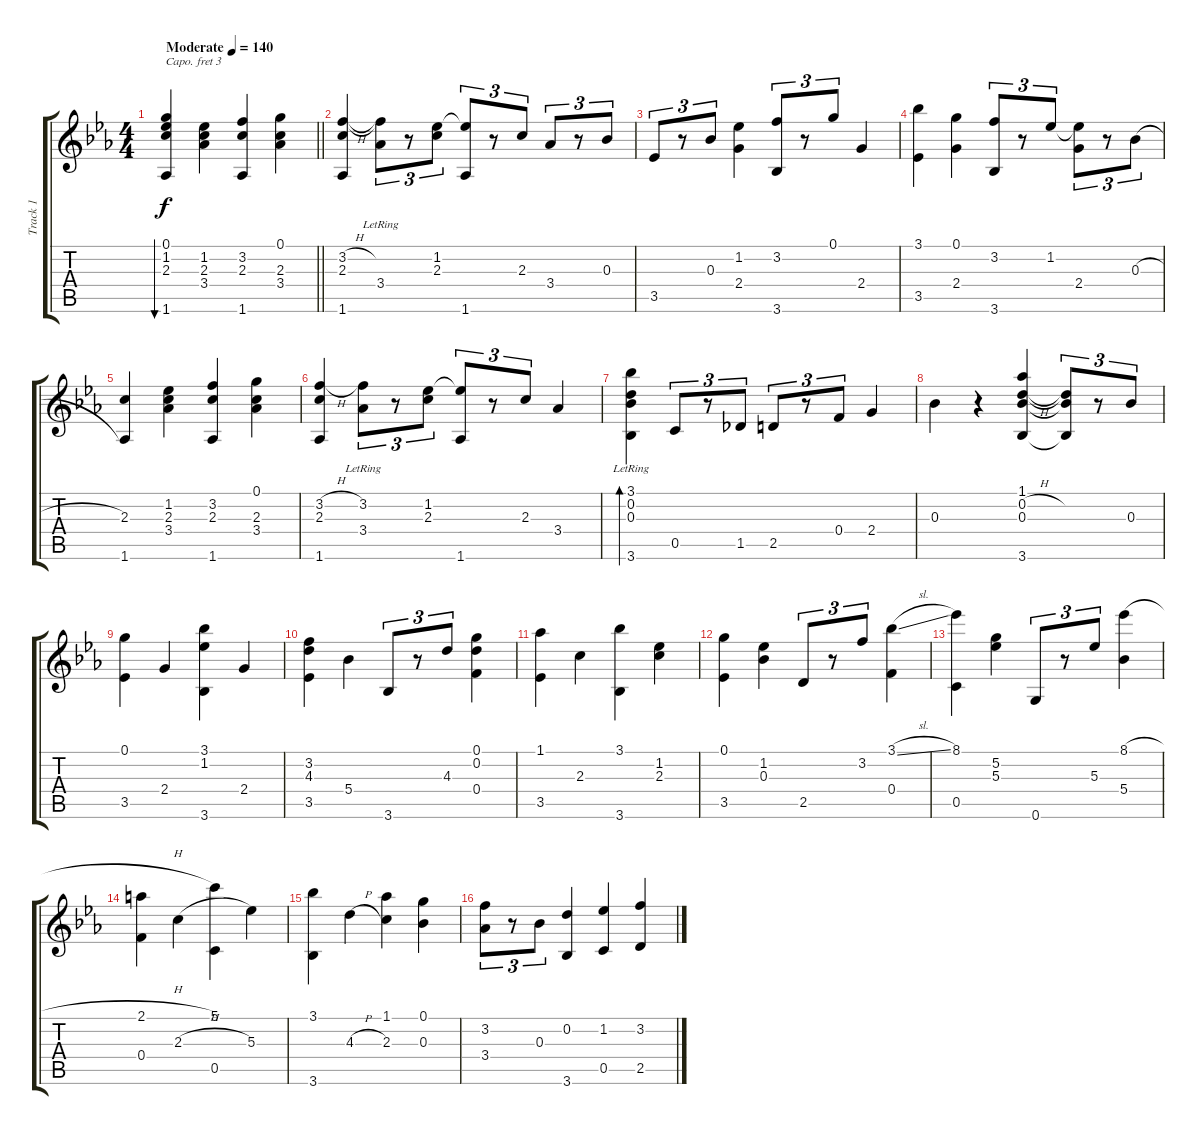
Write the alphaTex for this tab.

\track ("Track 1" "Track 1") {instrument acousticguitarsteel}
\staff {score tabs}
\capo 3
\tuning (E4 B3 G3 D3 A2 E2) {hide}
\ts (4 4)
\tempo (140 "Moderate")
\clef g2
\barLineRight lightlight
\ks eb
(0.1 1.2 2.3 1.6).4{bu 480 dy f instrument acousticguitarsteel} (1.2 2.3 3.4).4 (3.2 2.3 1.6).4 (0.1 2.3 3.4).4 |
(3.2{h} 2.3 1.6).4 (3.2{t} 3.4{lr}).8{tu (3 2)} r.8{tu (3 2)} (1.2 2.3).8{tu (3 2)} (1.2{t} 1.6).8{tu (3 2)} r.8{tu (3 2)} 2.3.8{tu (3 2)} 3.4.8{tu (3 2)} r.8{tu (3 2)} 0.3.8{tu (3 2)} |
3.5.8{tu (3 2)} r.8{tu (3 2)} 0.3.8{tu (3 2)} (1.2 2.4).4 (3.2 3.6).8{tu (3 2)} r.8{tu (3 2)} 0.1.8{tu (3 2)} 2.4.4 |
(3.1 3.5).4 (0.1 2.4).4 (3.2 3.6).8{tu (3 2)} r.8{tu (3 2)} 1.2.8{tu (3 2)} (1.2{t} 2.4).8{tu (3 2)} r.8{tu (3 2)} 0.3{h}.8{tu (3 2)} |
(2.3 1.6).4 (1.2 2.3 3.4).4 (3.2 2.3 1.6).4 (0.1 2.3 3.4).4 |
(3.2{h} 2.3 1.6).4 (3.2 3.4{lr}).8{tu (3 2)} r.8{tu (3 2)} (1.2 2.3).8{tu (3 2)} (1.2{t} 1.6).8{tu (3 2)} r.8{tu (3 2)} 2.3.8{tu (3 2)} 3.4.4 |
(3.1{lr} 0.2{lr} 0.3{lr} 3.6{lr}).4{bd 480} 0.5.8{tu (3 2)} r.8{tu (3 2)} 1.5.8{tu (3 2)} 2.5.8{tu (3 2)} r.8{tu (3 2)} 0.4.8{tu (3 2)} 2.4.4 |
0.3.4 r.4 (1.1 0.2{h} 0.3 3.6).4 (0.2{t} 0.3{t} 3.6{t}).8{tu (3 2)} r.8{tu (3 2)} 0.3.8{tu (3 2)} |
(0.1 3.5).4 2.4.4 (3.1 1.2 3.6).4 2.4.4 |
(3.2 4.3 3.5).4 5.4.4 3.6.8{tu (3 2)} r.8{tu (3 2)} 4.3.8{tu (3 2)} (0.1 0.2 0.4).4 |
(1.1 3.5).4 2.3.4 (3.1 3.6).4 (1.2 2.3).4 |
(0.1 3.5).4 (1.2 0.3).4 2.5.8{tu (3 2)} r.8{tu (3 2)} 3.2.8{tu (3 2)} (3.1{sl} 0.4).4 |
(8.1 0.5).4 (5.2 5.3).4 0.6.8{tu (3 2)} r.8{tu (3 2)} 5.3.8{tu (3 2)} (8.1{h} 5.4).4 |
(2.1{h} 0.4).4 2.3{h}.4 (5.1 0.5).4 5.3.4 |
(3.1 3.6).4 4.3{h}.4 (1.1 2.3).4 (0.1 0.3).4 |
(3.2 3.4).8{tu (3 2)} r.8{tu (3 2)} 0.3.8{tu (3 2)} (0.2 3.6).4 (1.2 0.5).4 (3.2 2.5).4
